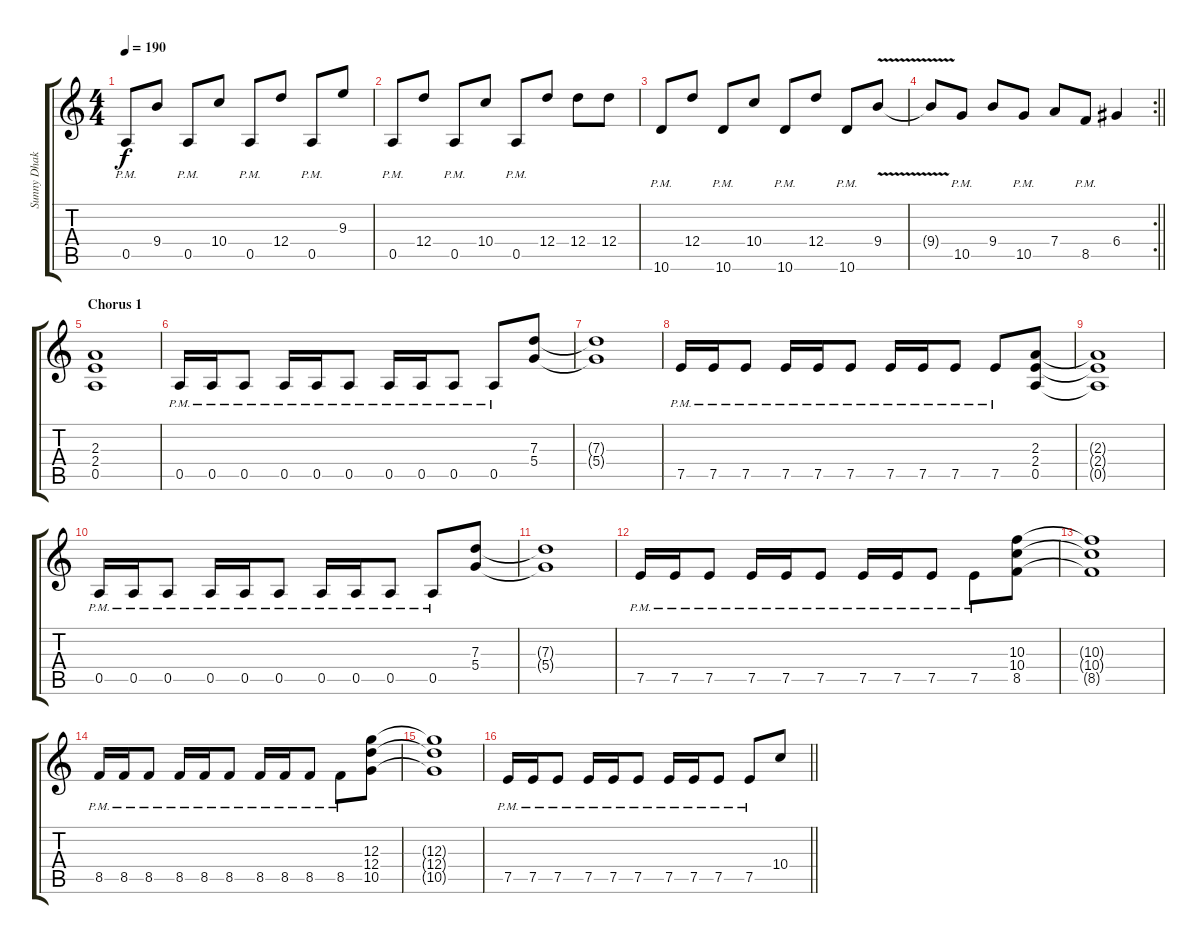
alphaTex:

\track ("Sunny Dhak" "Sunny Dhak") {instrument distortionguitar}
\staff {score tabs}
\tuning (E4 B3 G3 D3 A2 E2) {hide}
\ts (4 4)
\tempo 190
\clef g2
\ks c
0.5{pm}.8{dy f} 9.4.8 0.5{pm}.8 10.4.8 0.5{pm}.8 12.4.8 0.5{pm}.8 9.3.8 |
0.5{pm}.8 12.4.8 0.5{pm}.8 10.4.8 0.5{pm}.8 12.4.8 12.4.8 12.4.8 |
10.6{pm}.8 12.4.8 10.6{pm}.8 10.4.8 10.6{pm}.8 12.4.8 10.6{pm}.8 9.4{v}.8 |
\rc 2
\barLineRight lightlight
9.4{t}.8 10.5{pm}.8 9.4.8 10.5{pm}.8 7.4.8 8.5{pm}.8 6.4.4 |
\section ("" "Chorus 1")
(2.3 2.4 0.5).1 |
0.5{pm}.16 0.5{pm}.16 0.5{pm}.8 0.5{pm}.16 0.5{pm}.16 0.5{pm}.8 0.5{pm}.16 0.5{pm}.16 0.5{pm}.8 0.5{pm}.8 (7.3 5.4).8 |
(7.3{t} 5.4{t}).1 |
7.5{pm}.16 7.5{pm}.16 7.5{pm}.8 7.5{pm}.16 7.5{pm}.16 7.5{pm}.8 7.5{pm}.16 7.5{pm}.16 7.5{pm}.8 7.5{pm}.8 (2.3 2.4 0.5).8 |
(2.3{t} 2.4{t} 0.5{t}).1 |
0.5{pm}.16 0.5{pm}.16 0.5{pm}.8 0.5{pm}.16 0.5{pm}.16 0.5{pm}.8 0.5{pm}.16 0.5{pm}.16 0.5{pm}.8 0.5{pm}.8 (7.3 5.4).8 |
(7.3{t} 5.4{t}).1 |
7.5{pm}.16 7.5{pm}.16 7.5{pm}.8 7.5{pm}.16 7.5{pm}.16 7.5{pm}.8 7.5{pm}.16 7.5{pm}.16 7.5{pm}.8 7.5{pm}.8 (10.3 10.4 8.5).8 |
(10.3{t} 10.4{t} 8.5{t}).1 |
8.5{pm}.16 8.5{pm}.16 8.5{pm}.8 8.5{pm}.16 8.5{pm}.16 8.5{pm}.8 8.5{pm}.16 8.5{pm}.16 8.5{pm}.8 8.5{pm}.8 (12.3 12.4 10.5).8 |
(12.3{t} 12.4{t} 10.5{t}).1 |
\barLineRight lightlight
7.5{pm}.16 7.5{pm}.16 7.5{pm}.8 7.5{pm}.16 7.5{pm}.16 7.5{pm}.8 7.5{pm}.16 7.5{pm}.16 7.5{pm}.8 7.5{pm}.8 10.4.8
